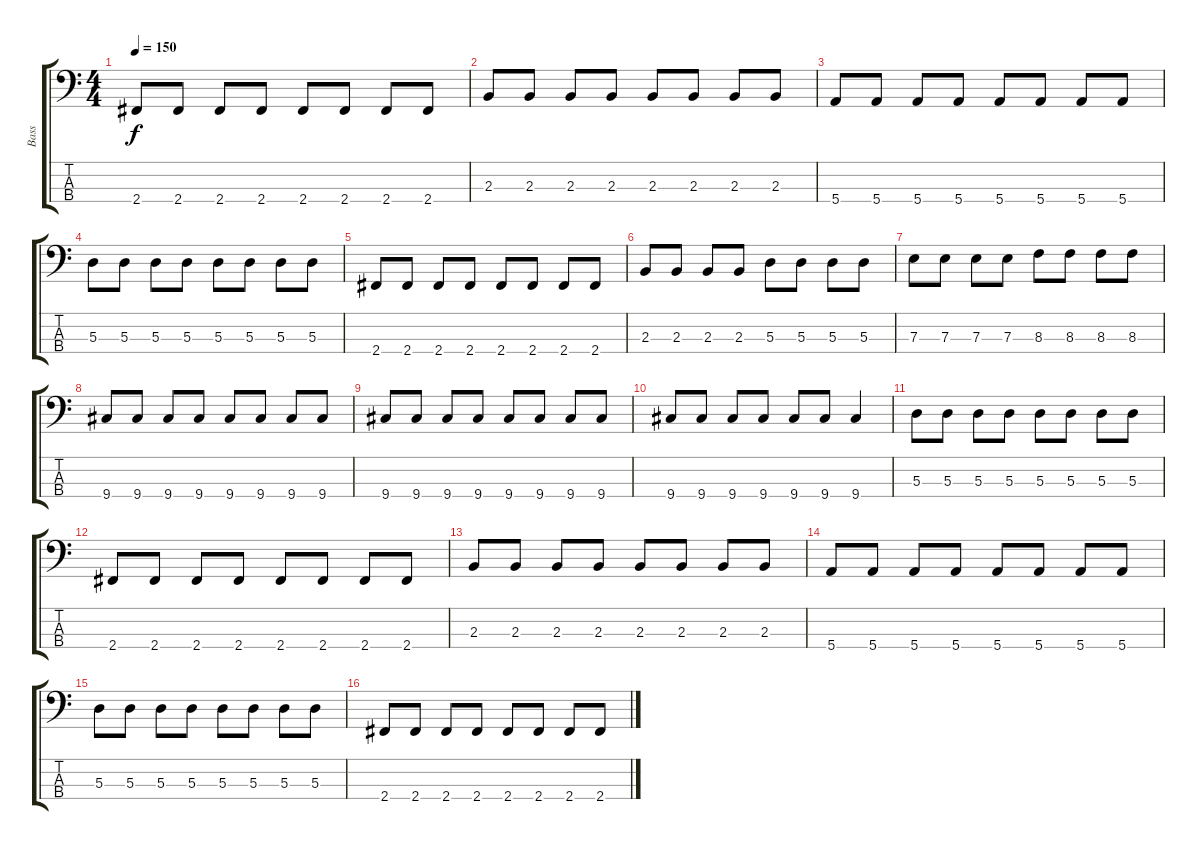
\track ("Bass" "Bass") {instrument electricbasspick}
\staff {score tabs}
\tuning (G2 D2 A1 E1) {hide}
\ts (4 4)
\tempo 150
\clef f4
\ks c
2.4.8{dy f} 2.4.8 2.4.8 2.4.8 2.4.8 2.4.8 2.4.8 2.4.8 |
2.3.8 2.3.8 2.3.8 2.3.8 2.3.8 2.3.8 2.3.8 2.3.8 |
5.4.8 5.4.8 5.4.8 5.4.8 5.4.8 5.4.8 5.4.8 5.4.8 |
5.3.8 5.3.8 5.3.8 5.3.8 5.3.8 5.3.8 5.3.8 5.3.8 |
2.4.8 2.4.8 2.4.8 2.4.8 2.4.8 2.4.8 2.4.8 2.4.8 |
2.3.8 2.3.8 2.3.8 2.3.8 5.3.8 5.3.8 5.3.8 5.3.8 |
7.3.8 7.3.8 7.3.8 7.3.8 8.3.8 8.3.8 8.3.8 8.3.8 |
9.4.8 9.4.8 9.4.8 9.4.8 9.4.8 9.4.8 9.4.8 9.4.8 |
9.4.8 9.4.8 9.4.8 9.4.8 9.4.8 9.4.8 9.4.8 9.4.8 |
9.4.8 9.4.8 9.4.8 9.4.8 9.4.8 9.4.8 9.4.4 |
5.3.8{volume 6} 5.3.8 5.3.8 5.3.8 5.3.8 5.3.8 5.3.8 5.3.8 |
2.4.8 2.4.8 2.4.8 2.4.8 2.4.8 2.4.8 2.4.8 2.4.8 |
2.3.8 2.3.8 2.3.8 2.3.8 2.3.8 2.3.8 2.3.8 2.3.8 |
5.4.8 5.4.8 5.4.8 5.4.8 5.4.8 5.4.8 5.4.8 5.4.8 |
5.3.8 5.3.8 5.3.8 5.3.8 5.3.8 5.3.8 5.3.8 5.3.8 |
2.4.8 2.4.8 2.4.8 2.4.8 2.4.8 2.4.8 2.4.8 2.4.8
